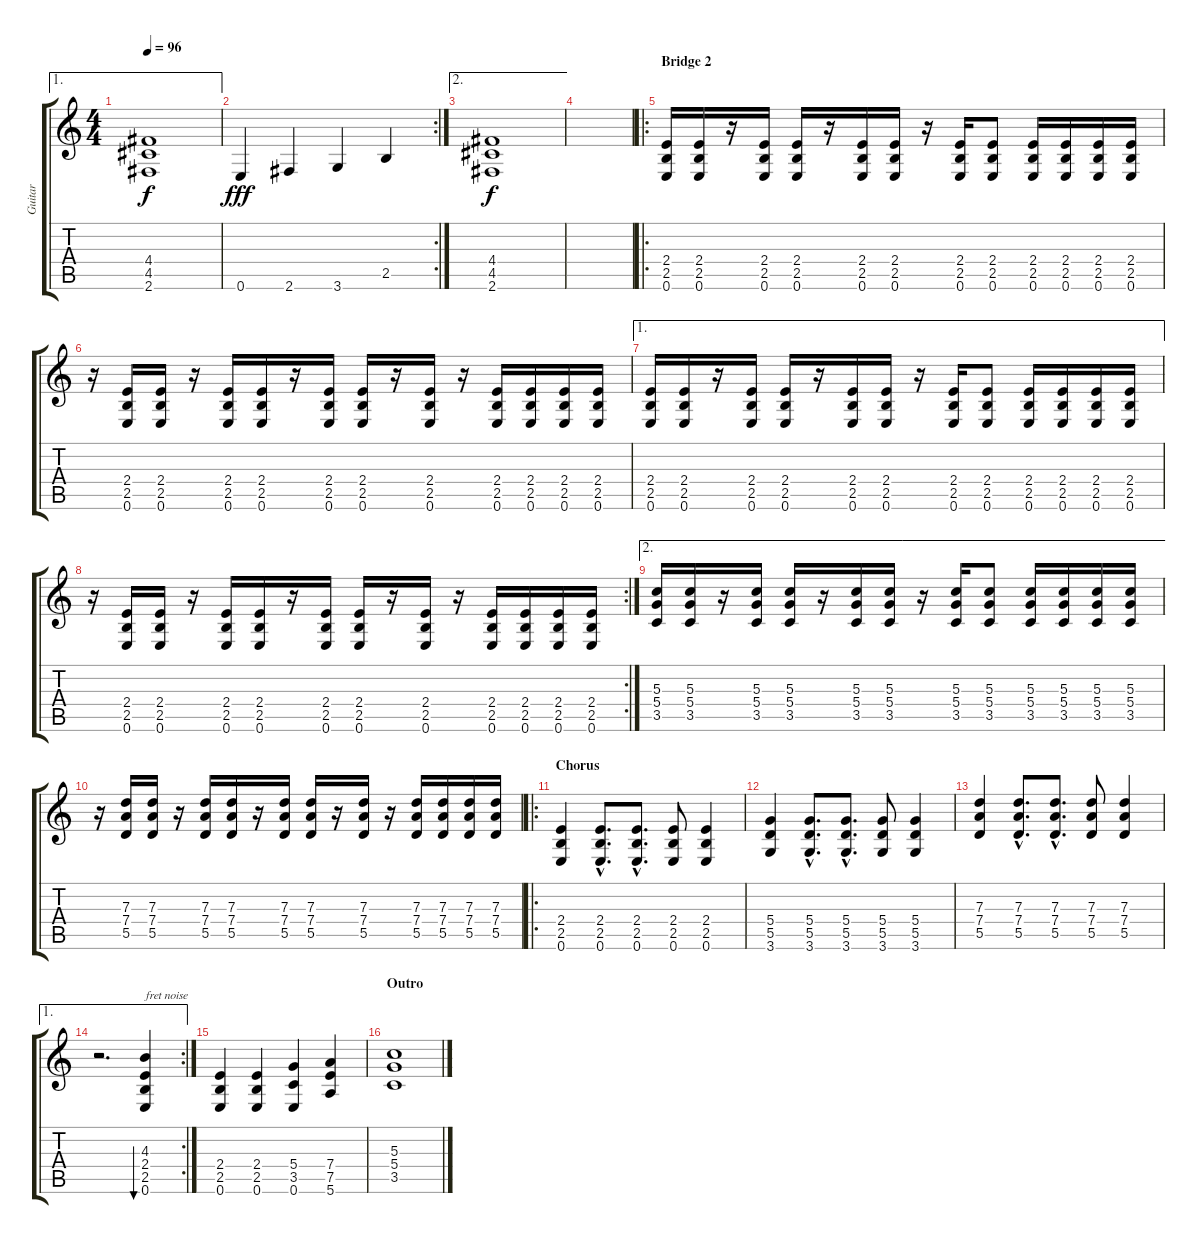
\track ("Guitar" "Guitar") {instrument distortionguitar}
\staff {score tabs}
\tuning (E4 B3 G3 D3 A2 E2) {hide}
\ae 1
\ts (4 4)
\tempo 96
\clef g2
\ks c
(4.4 4.5 2.6).1{dy f} |
\rc 2
0.6.4{dy fff} 2.6.4 3.6.4 2.5.4 |
\ae 2
(4.4 4.5 2.6).1{dy f} |
|
\ro
\section ("" "Bridge 2")
(2.4 2.5 0.6).16 (2.4 2.5 0.6).16 r.16 (2.4 2.5 0.6).16 (2.4 2.5 0.6).16 r.16 (2.4 2.5 0.6).16 (2.4 2.5 0.6).16 r.16 (2.4 2.5 0.6).16 (2.4 2.5 0.6).8 (2.4 2.5 0.6).16 (2.4 2.5 0.6).16 (2.4 2.5 0.6).16 (2.4 2.5 0.6).16 |
r.16 (2.4 2.5 0.6).16 (2.4 2.5 0.6).16 r.16 (2.4 2.5 0.6).16 (2.4 2.5 0.6).16 r.16 (2.4 2.5 0.6).16 (2.4 2.5 0.6).16 r.16 (2.4 2.5 0.6).16 r.16 (2.4 2.5 0.6).16 (2.4 2.5 0.6).16 (2.4 2.5 0.6).16 (2.4 2.5 0.6).16 |
\ae 1
(2.4 2.5 0.6).16 (2.4 2.5 0.6).16 r.16 (2.4 2.5 0.6).16 (2.4 2.5 0.6).16 r.16 (2.4 2.5 0.6).16 (2.4 2.5 0.6).16 r.16 (2.4 2.5 0.6).16 (2.4 2.5 0.6).8 (2.4 2.5 0.6).16 (2.4 2.5 0.6).16 (2.4 2.5 0.6).16 (2.4 2.5 0.6).16 |
\rc 2
r.16 (2.4 2.5 0.6).16 (2.4 2.5 0.6).16 r.16 (2.4 2.5 0.6).16 (2.4 2.5 0.6).16 r.16 (2.4 2.5 0.6).16 (2.4 2.5 0.6).16 r.16 (2.4 2.5 0.6).16 r.16 (2.4 2.5 0.6).16 (2.4 2.5 0.6).16 (2.4 2.5 0.6).16 (2.4 2.5 0.6).16 |
\ae 2
(5.3 5.4 3.5).16 (5.3 5.4 3.5).16 r.16 (5.3 5.4 3.5).16 (5.3 5.4 3.5).16 r.16 (5.3 5.4 3.5).16 (5.3 5.4 3.5).16 r.16 (5.3 5.4 3.5).16 (5.3 5.4 3.5).8 (5.3 5.4 3.5).16 (5.3 5.4 3.5).16 (5.3 5.4 3.5).16 (5.3 5.4 3.5).16 |
r.16 (7.3 7.4 5.5).16 (7.3 7.4 5.5).16 r.16 (7.3 7.4 5.5).16 (7.3 7.4 5.5).16 r.16 (7.3 7.4 5.5).16 (7.3 7.4 5.5).16 r.16 (7.3 7.4 5.5).16 r.16 (7.3 7.4 5.5).16 (7.3 7.4 5.5).16 (7.3 7.4 5.5).16 (7.3 7.4 5.5).16 |
\ro
\section ("" "Chorus")
(2.4 2.5 0.6).4{instrument distortionguitar} (2.4{hac} 2.5{hac} 0.6{hac}).8{d} (2.4{hac} 2.5{hac} 0.6{hac}).8{d} (2.4 2.5 0.6).8 (2.4 2.5 0.6).4 |
(5.4 5.5 3.6).4 (5.4{hac} 5.5{hac} 3.6{hac}).8{d} (5.4{hac} 5.5{hac} 3.6{hac}).8{d} (5.4 5.5 3.6).8 (5.4 5.5 3.6).4 |
(7.3 7.4 5.5).4 (7.3{hac} 7.4{hac} 5.5{hac}).8{d} (7.3{hac} 7.4{hac} 5.5{hac}).8{d} (7.3 7.4 5.5).8 (7.3 7.4 5.5).4 |
\ae 1
\rc 2
r.2{d} (4.3 2.4 2.5 0.6).4{bu 120 txt "fret noise" instrument guitarfretnoise} |
(2.4 2.5 0.6).4 (2.4 2.5 0.6).4 (5.4 3.5 0.6).4 (7.4 7.5 5.6).4 |
\section ("" "Outro")
(5.3 5.4 3.5).1
